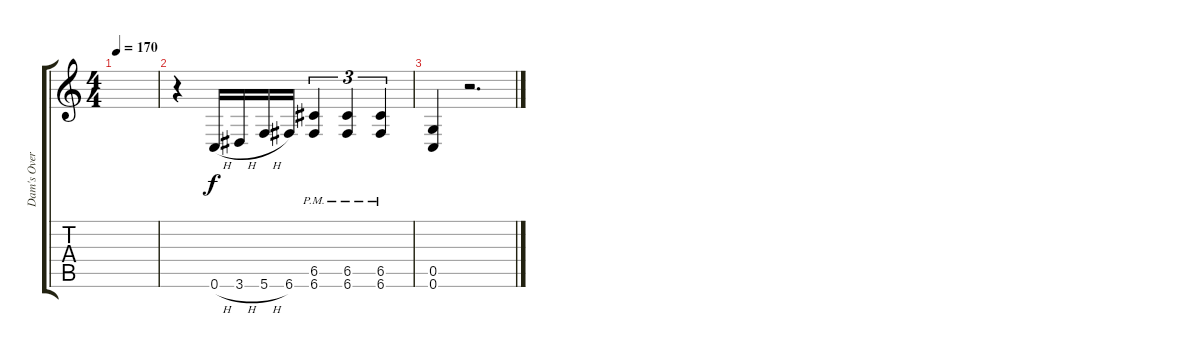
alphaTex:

\track ("Dam's OverDubs" "Dam's Over") {instrument distortionguitar}
\staff {score tabs}
\tuning (D4 A3 F3 C3 G2 C2) {hide}
\ts (4 4)
\tempo 170
\clef g2
\ks c
|
r.4 0.6{h}.16 3.6{h}.16 5.6{h}.16 6.6.16 (6.5{pm} 6.6{pm}).4{tu (3 2)} (6.5{pm} 6.6{pm}).4{tu (3 2)} (6.5{pm} 6.6{pm}).4{tu (3 2)} |
(0.5 0.6).4 r.2{d}
